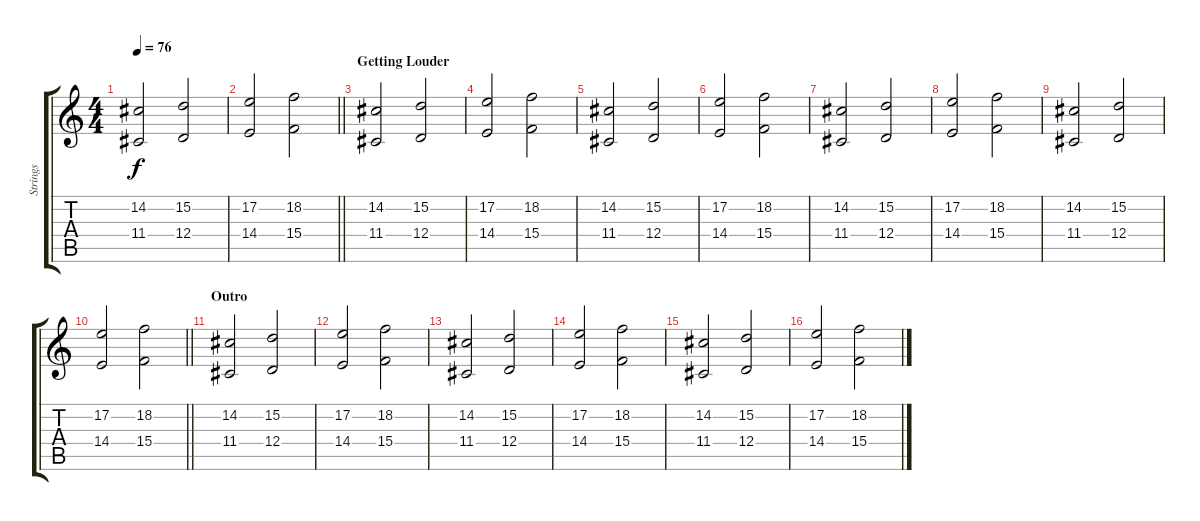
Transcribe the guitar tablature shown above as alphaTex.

\track ("Strings" "Strings") {instrument stringensemble1}
\staff {score tabs}
\tuning (E4 B3 G3 D3 A2 E2) {hide}
\ts (4 4)
\tempo 76
\clef g2
\ks c
(14.2 11.4).2{dy f volume 9} (15.2 12.4).2 |
\barLineRight lightlight
(17.2 14.4).2 (18.2 15.4).2 |
\section ("" "Getting Louder")
(14.2 11.4).2 (15.2 12.4).2 |
(17.2 14.4).2 (18.2 15.4).2 |
(14.2 11.4).2 (15.2 12.4).2 |
(17.2 14.4).2 (18.2 15.4).2 |
(14.2 11.4).2 (15.2 12.4).2 |
(17.2 14.4).2 (18.2 15.4).2 |
(14.2 11.4).2 (15.2 12.4).2 |
\barLineRight lightlight
(17.2 14.4).2 (18.2 15.4).2 |
\section ("" "Outro")
(14.2 11.4).2 (15.2 12.4).2 |
(17.2 14.4).2 (18.2 15.4).2 |
(14.2 11.4).2 (15.2 12.4).2 |
(17.2 14.4).2 (18.2 15.4).2 |
(14.2 11.4).2 (15.2 12.4).2 |
(17.2 14.4).2 (18.2 15.4).2
